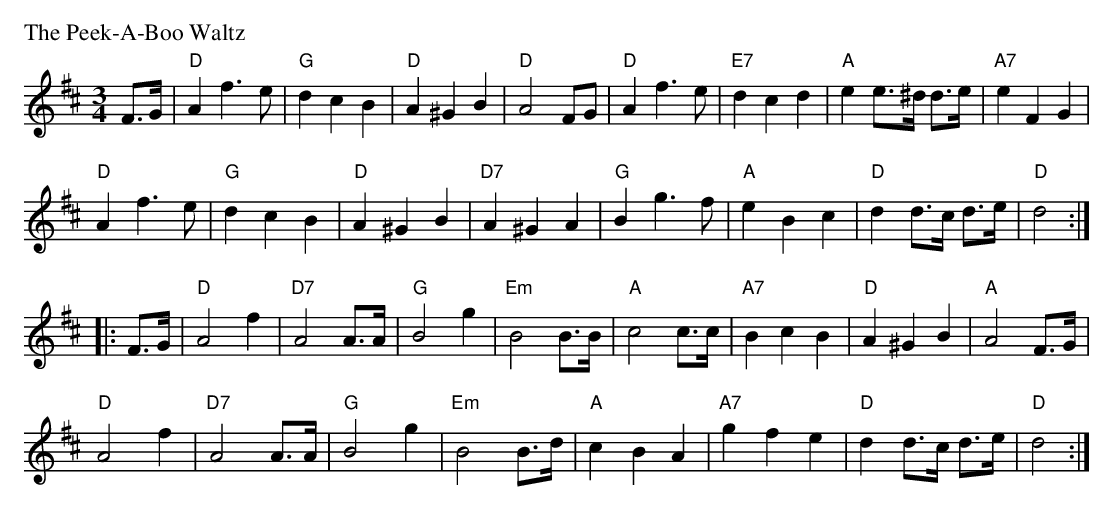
X:1
P: The Peek-A-Boo Waltz
M: 3/4
K: D
L: 1/4
F/>G/ |\
"D"A f>e | "G"d c B | "D"A ^G B | "D"A2 F/G/ | "D"A f>e | "E7"d c d | "A"e e/>^d/ d/>e/ | "A7" e F G |
"D"A f>e | "G"d c B | "D"A ^G B | "D7"A ^G A | "G"B g>f | "A"e B c | "D"d d/>c/ d/>e/ | "D"d2 :|
|: F/>G/ |\
"D"A2 f | "D7"A2 A/>A/ | "G"B2 g | "Em"B2 B/>B/ | "A"c2 c/>c/ | "A7"B c B | "D" A ^G B | "A"A2 F/>G/ |
"D"A2 f | "D7"A2 A/>A/ | "G"B2 g | "Em"B2 B/>d/ | "A"c B A | "A7"g f e | "D" d d/>c/ d/>e/ | "D"d2 :|
